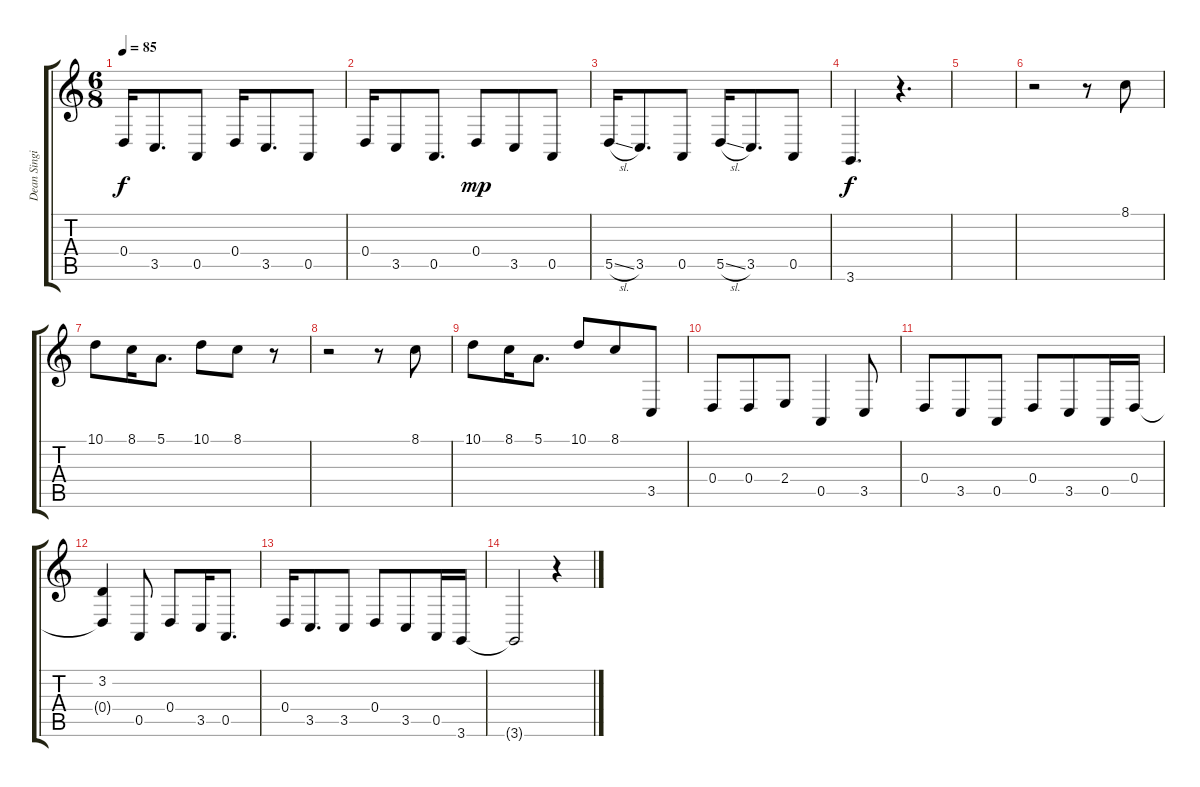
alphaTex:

\track ("Dean Singing" "Dean Singi") {instrument frenchhorn}
\staff {score tabs}
\tuning (E4 B3 G3 D3 A2 E2) {hide}
\ts (6 8)
\tempo 85
\clef g2
\ks c
0.4.16{dy f} 3.5.8{d} 0.5.8 0.4.16 3.5.8{d} 0.5.8 |
0.4.16 3.5.8 0.5.8{d} 0.4.8{dy mp} 3.5.8 0.5.8 |
5.5{sl}.16 3.5.8{d} 0.5.8 5.5{sl}.16 3.5.8{d} 0.5.8 |
3.6.4{d dy f} r.4{d} |
|
r.2 r.8 8.1.8 |
10.1.8 8.1.16 5.1.8{d} 10.1.8 8.1.8 r.8 |
r.2 r.8 8.1.8 |
10.1.8 8.1.16 5.1.8{d} 10.1.8 8.1.8 3.5.8 |
0.4.8 0.4.8 2.4.8 0.5.4 3.5.8 |
0.4.8 3.5.8 0.5.8 0.4.8 3.5.8 0.5.16 0.4.16 |
(3.2 0.4{t}).4 0.5.8 0.4.8 3.5.16 0.5.8{d} |
0.4.16 3.5.8{d} 3.5.8 0.4.8 3.5.8 0.5.16 3.6.16 |
3.6{t}.2 r.4
